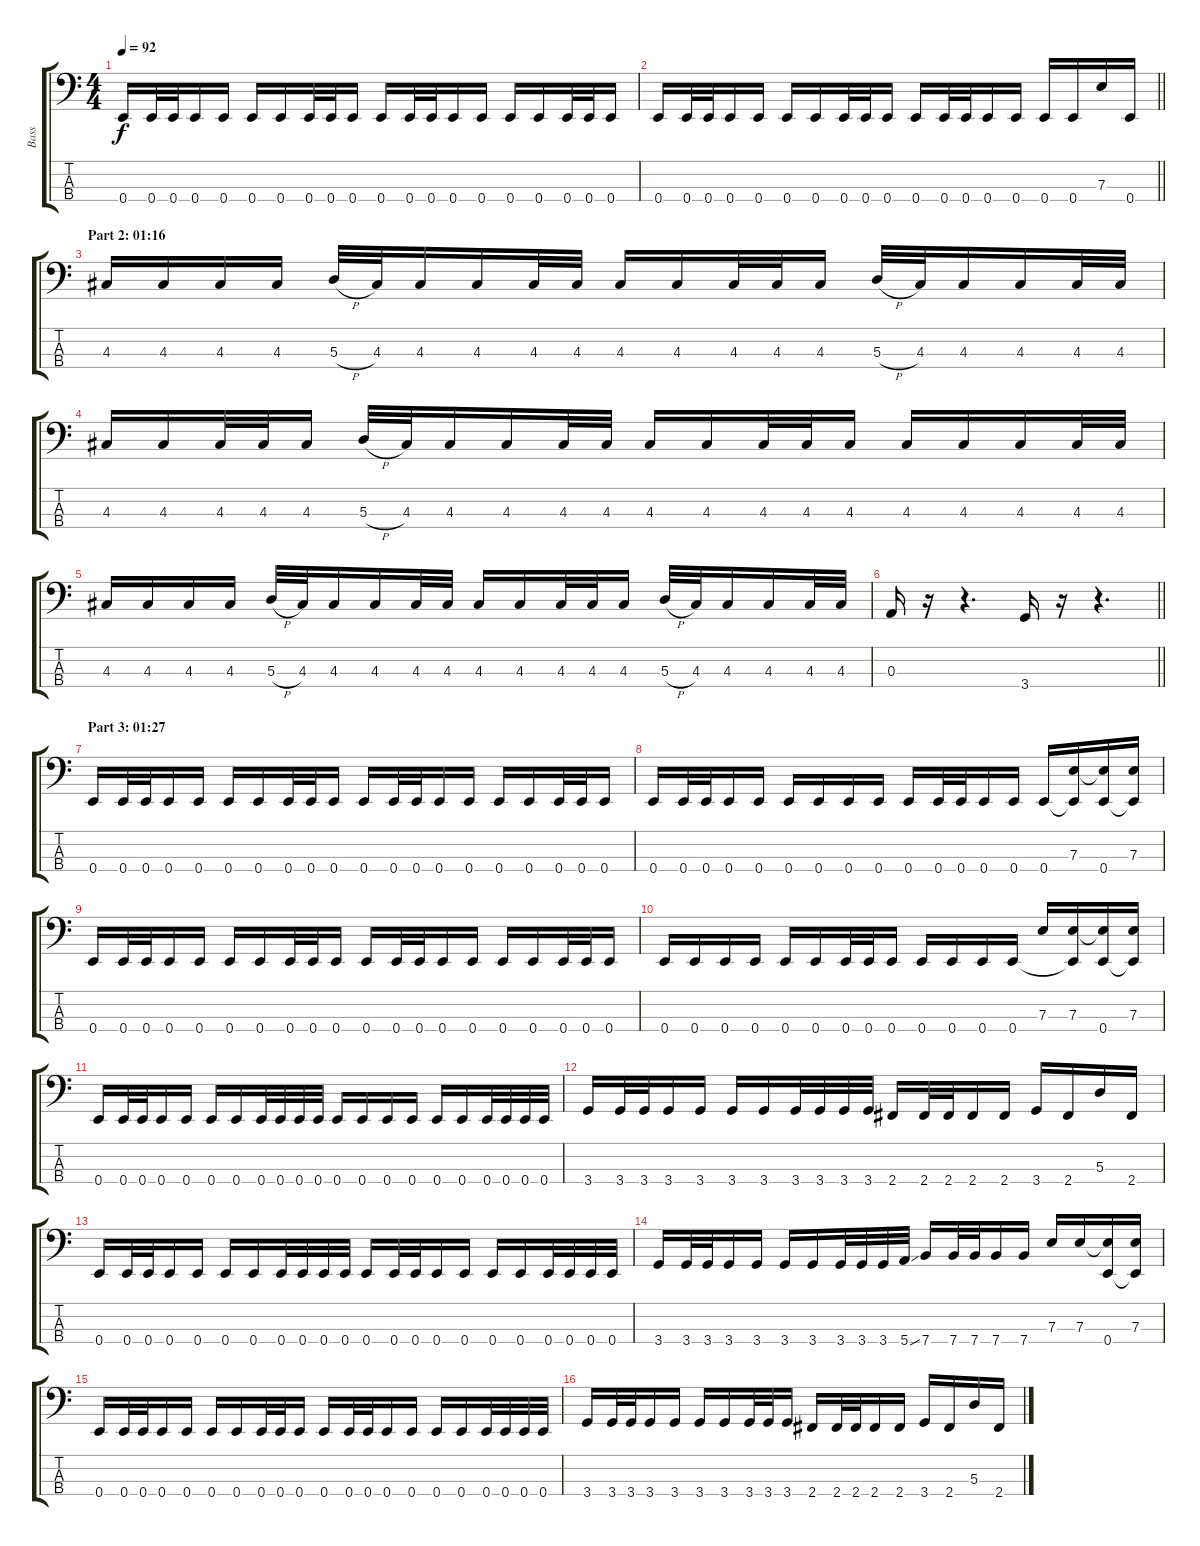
\track ("Bass" "Bass") {instrument electricbassfinger}
\staff {score tabs}
\tuning (G2 D2 A1 E1) {hide}
\ts (4 4)
\tempo 92
\clef f4
\ks c
0.4.16{dy f} 0.4.32 0.4.32 0.4.16 0.4.16 0.4.16 0.4.16 0.4.32 0.4.32 0.4.16 0.4.16 0.4.32 0.4.32 0.4.16 0.4.16 0.4.16 0.4.16 0.4.32 0.4.32 0.4.16 |
\barLineRight lightlight
0.4.16 0.4.32 0.4.32 0.4.16 0.4.16 0.4.16 0.4.16 0.4.32 0.4.32 0.4.16 0.4.16 0.4.32 0.4.32 0.4.16 0.4.16 0.4.16 0.4.16 7.3.16 0.4.16 |
\section ("" "Part 2: 01:16")
4.3.16 4.3.16 4.3.16 4.3.16 5.3{h}.32 4.3.32 4.3.16 4.3.16 4.3.32 4.3.32 4.3.16 4.3.16 4.3.32 4.3.32 4.3.16 5.3{h}.32 4.3.32 4.3.16 4.3.16 4.3.32 4.3.32 |
4.3.16 4.3.16 4.3.32 4.3.32 4.3.16 5.3{h}.32 4.3.32 4.3.16 4.3.16 4.3.32 4.3.32 4.3.16 4.3.16 4.3.32 4.3.32 4.3.16 4.3.16 4.3.16 4.3.16 4.3.32 4.3.32 |
4.3.16 4.3.16 4.3.16 4.3.16 5.3{h}.32 4.3.32 4.3.16 4.3.16 4.3.32 4.3.32 4.3.16 4.3.16 4.3.32 4.3.32 4.3.16 5.3{h}.32 4.3.32 4.3.16 4.3.16 4.3.32 4.3.32 |
\barLineRight lightlight
0.3.16 r.16 r.4{d} 3.4.16 r.16 r.4{d} |
\section ("" "Part 3: 01:27")
0.4.16 0.4.32 0.4.32 0.4.16 0.4.16 0.4.16 0.4.16 0.4.32 0.4.32 0.4.16 0.4.16 0.4.32 0.4.32 0.4.16 0.4.16 0.4.16 0.4.16 0.4.32 0.4.32 0.4.16 |
0.4.16 0.4.32 0.4.32 0.4.16 0.4.16 0.4.16 0.4.16 0.4.16 0.4.16 0.4.16 0.4.32 0.4.32 0.4.16 0.4.16 0.4.16 (7.3 0.4{t}).16 (7.3{t} 0.4).16 (7.3 0.4{t}).16 |
0.4.16 0.4.32 0.4.32 0.4.16 0.4.16 0.4.16 0.4.16 0.4.32 0.4.32 0.4.16 0.4.16 0.4.32 0.4.32 0.4.16 0.4.16 0.4.16 0.4.16 0.4.32 0.4.32 0.4.16 |
0.4.16 0.4.16 0.4.16 0.4.16 0.4.16 0.4.16 0.4.32 0.4.32 0.4.16 0.4.16 0.4.16 0.4.16 0.4.16 7.3.16 (7.3 0.4{t}).16 (7.3{t} 0.4).16 (7.3 0.4{t}).16 |
0.4.16 0.4.32 0.4.32 0.4.16 0.4.16 0.4.16 0.4.16 0.4.32 0.4.32 0.4.32 0.4.32 0.4.16 0.4.16 0.4.16 0.4.16 0.4.16 0.4.16 0.4.32 0.4.32 0.4.32 0.4.32 |
3.4.16 3.4.32 3.4.32 3.4.16 3.4.16 3.4.16 3.4.16 3.4.32 3.4.32 3.4.32 3.4.32 2.4.16 2.4.32 2.4.32 2.4.16 2.4.16 3.4.16 2.4.16 5.3.16 2.4.16 |
0.4.16 0.4.32 0.4.32 0.4.16 0.4.16 0.4.16 0.4.16 0.4.32 0.4.32 0.4.32 0.4.32 0.4.16 0.4.32 0.4.32 0.4.16 0.4.16 0.4.16 0.4.16 0.4.32 0.4.32 0.4.32 0.4.32 |
3.4.16 3.4.32 3.4.32 3.4.16 3.4.16 3.4.16 3.4.16 3.4.32 3.4.32 3.4.32 5.4{ss}.32 7.4.16 7.4.32 7.4.32 7.4.16 7.4.16 7.3.16 7.3.16 (7.3{t} 0.4).16 (7.3 0.4{t}).16 |
0.4.16 0.4.32 0.4.32 0.4.16 0.4.16 0.4.16 0.4.16 0.4.32 0.4.32 0.4.16 0.4.16 0.4.32 0.4.32 0.4.16 0.4.16 0.4.16 0.4.16 0.4.32 0.4.32 0.4.32 0.4.32 |
3.4.16 3.4.32 3.4.32 3.4.16 3.4.16 3.4.16 3.4.16 3.4.32 3.4.32 3.4.16 2.4.16 2.4.32 2.4.32 2.4.16 2.4.16 3.4.16 2.4.16 5.3.16 2.4.16
